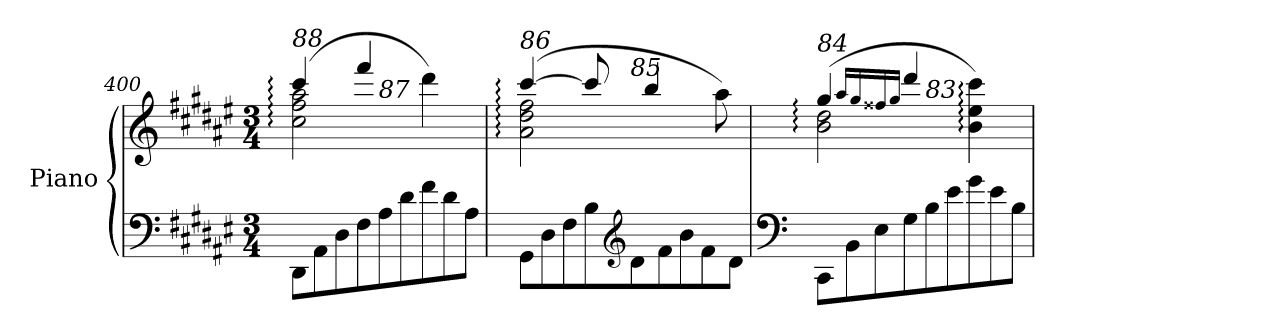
**kern	**kern
*part1	*part1
*staff2	*staff1
*I"Piano	*
*I'Pno	*
*clefF4	*clefG2
*k[f#c#g#d#a#e#]	*k[f#c#g#d#a#e#]
*M3/4	*M3/4
*Xtuplet	*
=400	=400
*	*^
*	*	*^
!	!LO:TX:a:i:t=88	!	!
*	*	*	*^
12DD#\L	(>4ccc#/	2cc#\ 2ff#\ 2aa#\	4cc#yy: 4ff#yy: 4aa#yy: 4ccc#yy:	3ryy
12AA#\	.	.	.	.
12D#\	.	.	.	.
12F#\	4fff#/	.	2ryy	.
!	!	!	!	!LO:TX:a:i:t=87
12A#\	.	.	.	3ryy
12d#\	.	.	.	.
12f#\	4ddd#\)	4ryy	.	.
12d#\	.	.	.	.
12A#\J	.	.	.	12ryy
=401	=401	=401	=401	=401
!	!LO:TX:a:i:t=86	!	!	!
12GG#\L	(>[4ccc#/	2a#\ 2dd#\ 2ff#\	4a#yy: 4dd#yy: 4ff#yy: 4ccc#yy:	3ryy
12D#\	.	.	.	.
12F#\	.	.	.	.
12B\	8ccc#/]	.	2ryy	.
*clefG2	*	*	*	*
!	!	!	!	!LO:TX:a:i:t=85
12d#\	.	.	.	3ryy
.	4bb/	.	.	.
12f#\	.	.	.	.
12b\	.	4ryy	.	.
12f#\	.	.	.	.
.	8aa#\)	.	.	.
12d#\J	.	.	.	12ryy
=402	=402	=402	=402	=402
*clefF4	*	*	*	*
!	!LO:TX:a:i:t=84	!	!	!
12CC#\L	(>4gg#/	2b\ 2dd#\	4byy: 4dd#yy: 4gg#yy:	3ryy
12BB\	.	.	.	.
12E#\	.	.	.	.
.	16qaa#/LL	.	.	.
.	16qgg#/	.	.	.
.	16qff##X/	.	.	.
.	16qgg#/JJ	.	.	.
12G#\	4ddd#/	.	2ryy	.
!	!	!	!	!LO:TX:a:i:t=83
12B\	.	.	.	3ryy
12e#\	.	.	.	.
12g#\	4b\: 4ee#\: 4ccc#\:)	4ryy	.	.
12e#\	.	.	.	.
12B\J	.	.	.	12ryy
*	*v	*v	*v	*v
=	=
*-	*-
